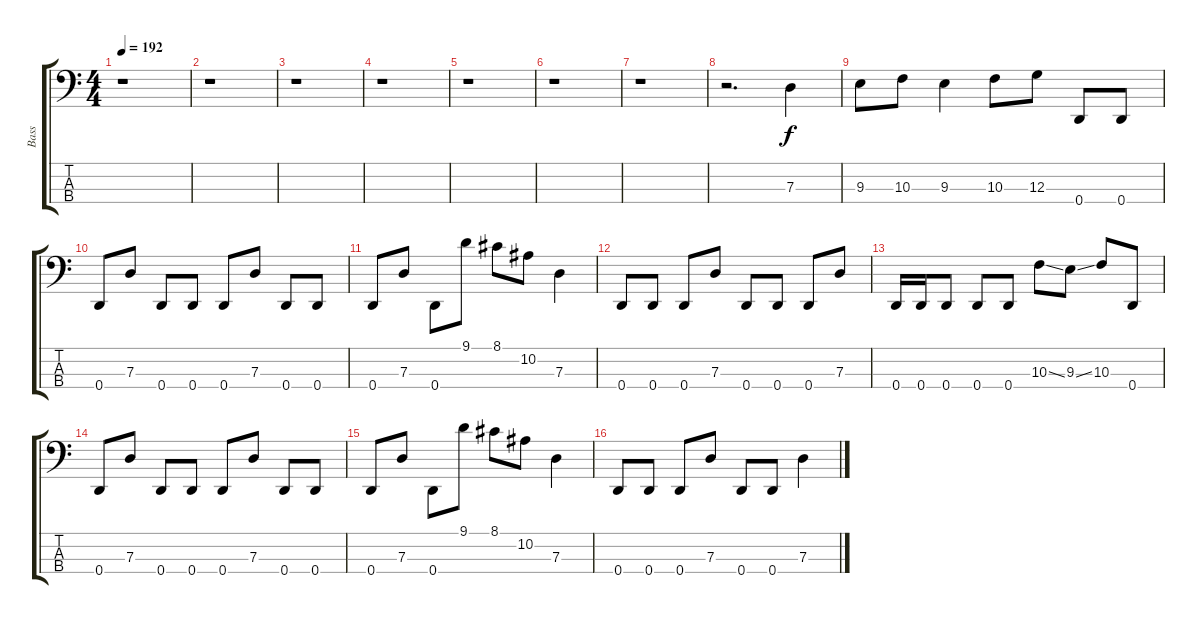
\track ("Bass" "Bass") {instrument electricbasspick}
\staff {score tabs}
\tuning (F2 C2 G1 D1) {hide}
\ts (4 4)
\tempo 192
\clef f4
\ks c
r.1{dy f instrument electricbasspick} |
r.1 |
r.1 |
r.1 |
r.1 |
r.1 |
r.1 |
r.2{d} 7.3.4 |
9.3.8 10.3.8 9.3.4 10.3.8 12.3.8 0.4.8 0.4.8 |
0.4.8 7.3.8 0.4.8 0.4.8 0.4.8 7.3.8 0.4.8 0.4.8 |
0.4.8 7.3.8 0.4.8 9.1.8 8.1.8 10.2.8 7.3.4 |
0.4.8 0.4.8 0.4.8 7.3.8 0.4.8 0.4.8 0.4.8 7.3.8 |
0.4.16 0.4.16 0.4.8 0.4.8 0.4.8 10.3{ss}.8 9.3{ss}.8 10.3.8 0.4.8 |
0.4.8 7.3.8 0.4.8 0.4.8 0.4.8 7.3.8 0.4.8 0.4.8 |
0.4.8 7.3.8 0.4.8 9.1.8 8.1.8 10.2.8 7.3.4 |
0.4.8 0.4.8 0.4.8 7.3.8 0.4.8 0.4.8 7.3.4
